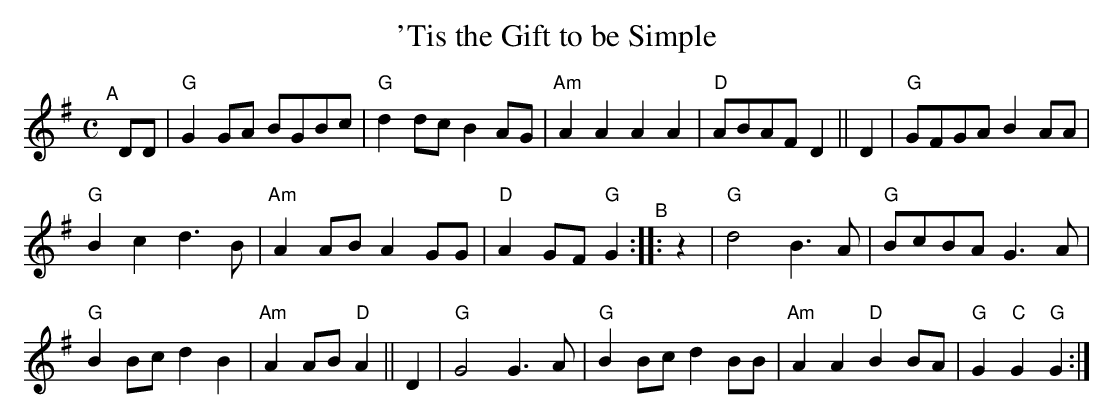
X:1
T: 'Tis the Gift to be Simple
M: C
L: 1/8
K: G
"^A"[|]\
DD | "G"G2GA BGBc | "G"d2dc B2AG | "Am"A2A2 A2A2 | "D"ABAF D2 || D2 | "G"GFGA B2AA |
"G"B2c2 d3B | "Am"A2AB A2GG | "D"A2GF "G"G2 "^B":: z2 | "G"d4 B3A | "G"BcBA G3A |
"G"B2Bc d2B2 | "Am"A2AB "D"A2 || D2 | "G"G4 G3A | "G"B2Bc d2BB | "Am"A2A2 "D"B2BA | "G"G2"C"G2 "G"G2 :|
